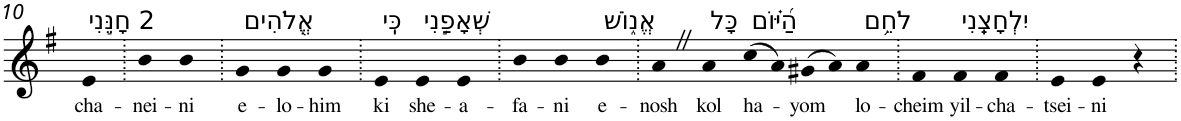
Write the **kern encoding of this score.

**kern	**text
*part1	*part1
*staff1	*staff1
*I"Piano	*
*I'Pno	*
!!LO:PB:g=z
*clefG2	*
*k[f#]	*
*G:	*
=10	=10
!LO:TX:a:t=2 חָנֵּ֣נִי	!
!	!LO:LY:b
4e	cha-
=11.	=11.
!	!LO:LY:b
4b	-nei-
!	!LO:LY:b
4b	-ni
=12.	=12.
!LO:TX:a:t=אֱ֭לֹהִים	!
!	!LO:LY:b
4g	e-
!	!LO:LY:b
4g	-lo-
!	!LO:LY:b
4g	-him
=13.	=13.
!LO:TX:a:t=כִּֽי	!
!	!LO:LY:b
4e	ki
!LO:TX:a:t=שְׁאָפַ֣נִי	!
!	!LO:LY:b
4e	she-
!	!LO:LY:b
4e	-a-
=14.	=14.
!	!LO:LY:b
4b	-fa-
!	!LO:LY:b
4b	-ni
!LO:TX:a:t=אֱנ֑וֹשׁ	!
!	!LO:LY:b
4b	e-
=15.	=15.
!	!LO:LY:b
4aZ	-nosh
!LO:TX:a:t=כָּל	!
!	!LO:LY:b
4a	kol
!LO:TX:a:t=הַ֝יּ֗וֹם	!
!	!LO:LY:b
(>8cc	ha-
8a)	.
!	!LO:LY:b
(>8g#X	-yom
8a)	.
!LO:TX:a:t=לֹחֵ֥ם	!
!	!LO:LY:b
4a	lo-
=16.	=16.
!	!LO:LY:b
4f#	-cheim
!LO:TX:a:t=יִלְחָצֵֽנִי	!
!	!LO:LY:b
4f#	yil-
!	!LO:LY:b
4f#	-cha-
=17.	=17.
!	!LO:LY:b
4e	-tsei-
!	!LO:LY:b
4e	-ni
4r	.
=.	=.
*-	*-
